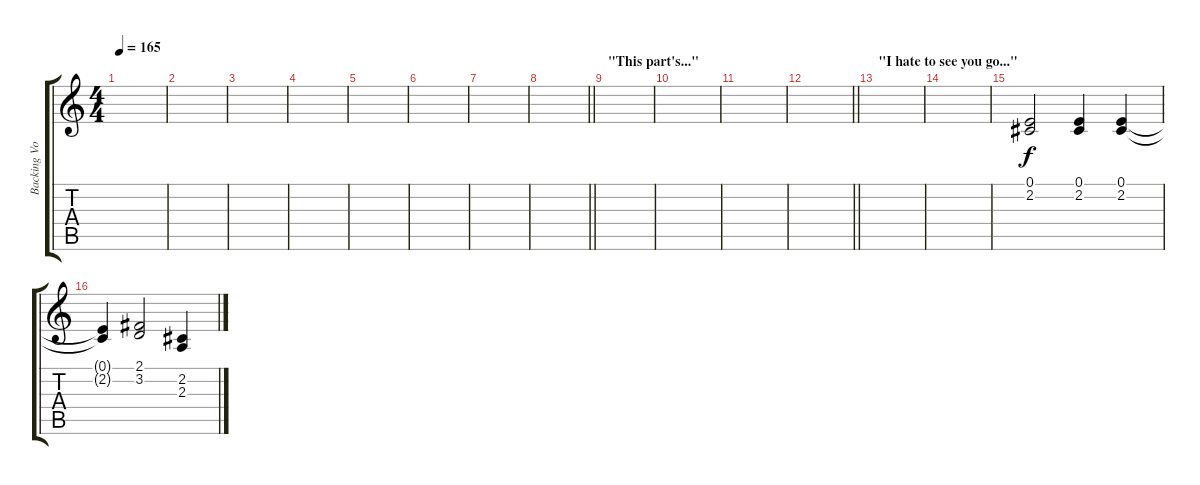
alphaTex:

\track ("Backing Vocal" "Backing Vo") {instrument lead6voice}
\staff {score tabs}
\tuning (E4 B3 G3 D3 A2 E2) {hide}
\ts (4 4)
\tempo 165
\clef g2
\ks c
|
|
|
|
|
|
|
\barLineRight lightlight
|
\section ("" "\"This part's...\"")
|
|
|
\barLineRight lightlight
|
\section ("" "\"I hate to see you go...\"")
|
|
(0.1 2.2).2 (0.1 2.2).4 (0.1 2.2).4 |
(0.1{t} 2.2{t}).4 (2.1 3.2).2 (2.2 2.3).4
